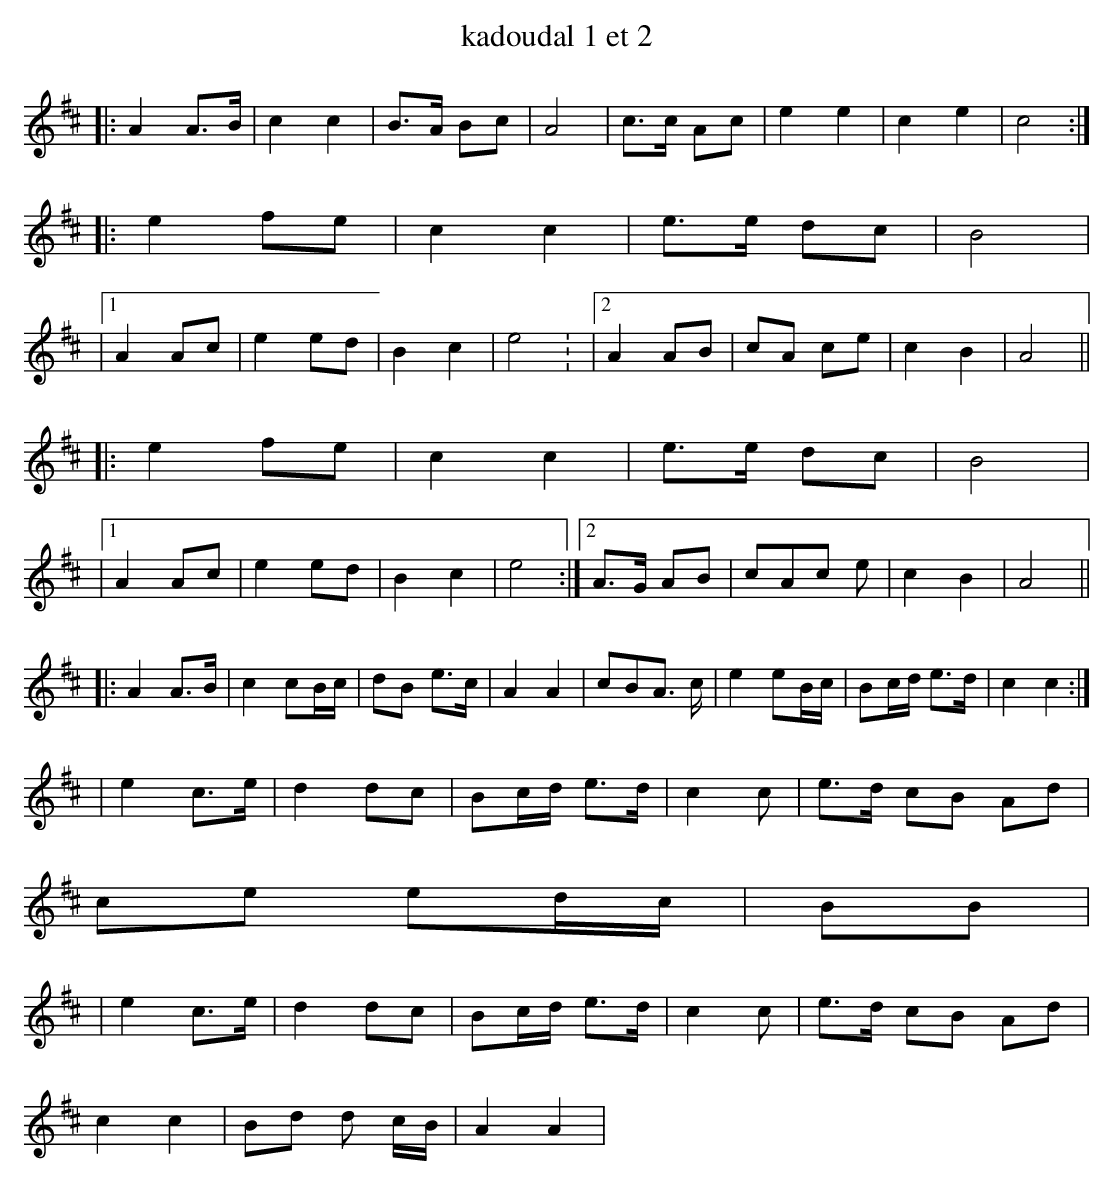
X:1
T:kadoudal 1 et 2
K:D
|:A2A3/2B/2|c2c2|B3/2A/2 B1c1|A4|c3/2c/2 A1c1|e2e2|c2e2|c4:|
|:e2f1e1|c2c2|e3/2e/2 d1c1|B4|
|1 A2A1c1|e2e1d1|B2c2|e4: |2 A2A1B1|c1A1 c1e1|c2B2|A4||
|:e2f1e1|c2c2|e3/2e/2 d1c1|B4|
|1 A2A1c1|e2e1d1|B2c2|e4:|2 A3/2G/2 A1B1|c1A1c1 e1|c2B2|A4||
|:A2A3/2B/2|c2c1B/2c/2|d1B1 e3/2c/2|A2A2|c1B1A3/2 c/2|e2e1B/2c/2|B1c/2d/2 e3/2d/2|c2c2:|
|e2c3/2e/2|d2d1c1|B1c/2d/2 e3/2d/2|c2c1|e3/2d/2 c1B1 A1d1|
c1e1 e1d/2c/2|B1B1|
|e2c3/2e/2|d2d1c1|B1c/2d/2 e3/2d/2|c2c1|e3/2d/2 c1B1 A1d1|
c2c2|B1d1 d1 c/2B/2|A2A2|
